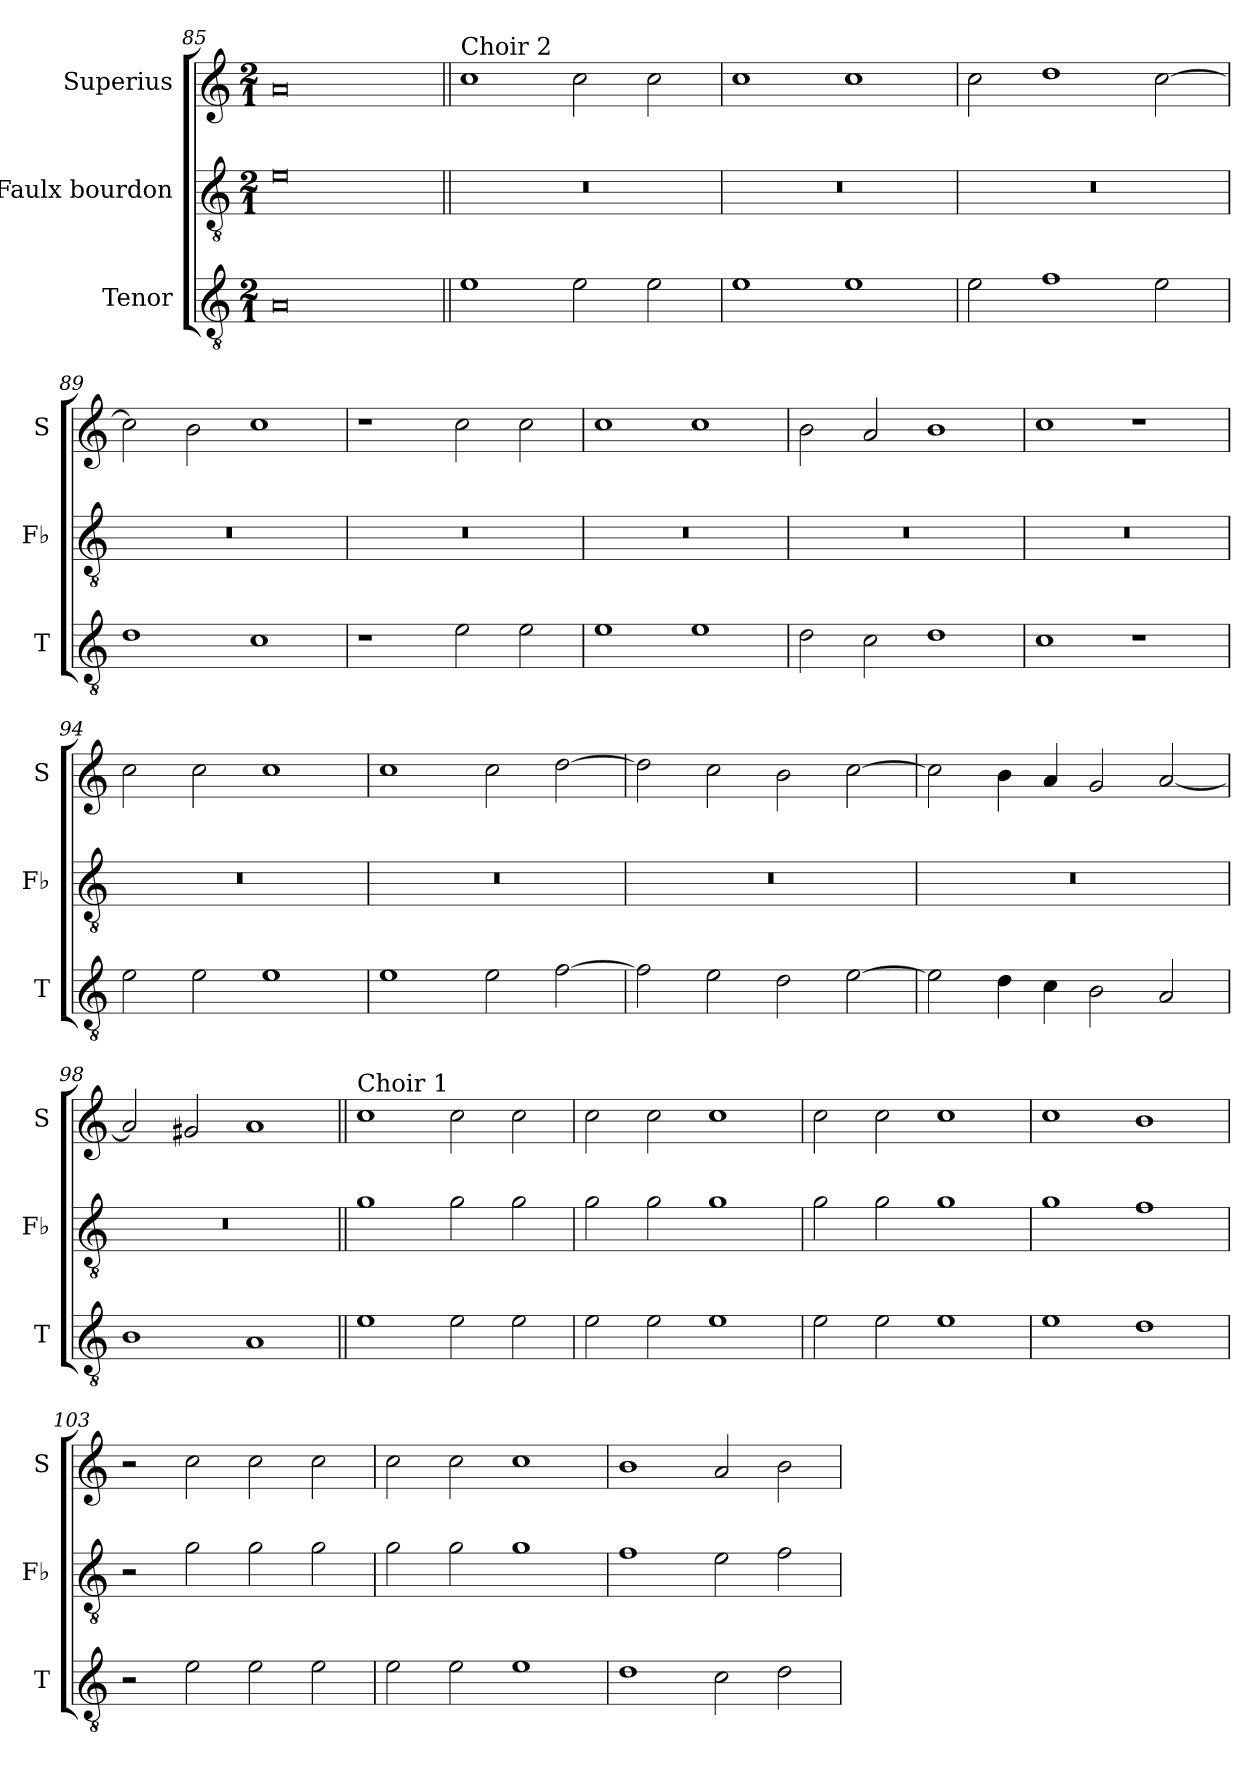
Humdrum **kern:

**kern	**kern	**kern
*part3	*part2	*part1
*staff3	*staff2	*staff1
*I"Tenor	*I"Faulx bourdon	*I"Superius
*I'T	*I'Fb	*I'S
*clefGv2	*clefGv2	*clefG2
*k[]	*k[]	*k[]
*M2/1	*M2/1	*M2/1
=85	=85	=85
0A	0e	0a
=86||	=86||	=86||
!	!	!LO:TX:a:t=Choir 2
1e	0r	1cc
2e\	.	2cc\
2e\	.	2cc\
=87	=87	=87
1e	0r	1cc
1e	.	1cc
=88	=88	=88
2e\	0r	2cc\
1f	.	1dd
2e\	.	[2cc\
=89	=89	=89
1d	0r	2cc\]
.	.	2b\
1c	.	1cc
=90	=90	=90
1r	0r	1r
2e\	.	2cc\
2e\	.	2cc\
=91	=91	=91
1e	0r	1cc
1e	.	1cc
=92	=92	=92
2d\	0r	2b\
2c\	.	2a/
1d	.	1b
=93	=93	=93
1c	0r	1cc
1r	.	1r
=94	=94	=94
2e\	0r	2cc\
2e\	.	2cc\
1e	.	1cc
=95	=95	=95
1e	0r	1cc
2e\	.	2cc\
[2f\	.	[2dd\
=96	=96	=96
2f\]	0r	2dd\]
2e\	.	2cc\
2d\	.	2b\
[2e\	.	[2cc\
=97	=97	=97
2e\]	0r	2cc\]
4d\	.	4b\
4c\	.	4a/
2B\	.	2g/
2A/	.	[2a/
=98	=98	=98
1B	0r	2a/]
.	.	2g#X/
1A	.	1a
=99||	=99||	=99||
!	!	!LO:TX:a:t=Choir 1
1e	1g	1cc
2e\	2g\	2cc\
2e\	2g\	2cc\
=100	=100	=100
2e\	2g\	2cc\
2e\	2g\	2cc\
1e	1g	1cc
=101	=101	=101
2e\	2g\	2cc\
2e\	2g\	2cc\
1e	1g	1cc
=102	=102	=102
1e	1g	1cc
1d	1f	1b
=103	=103	=103
2r	2r	2r
2e\	2g\	2cc\
2e\	2g\	2cc\
2e\	2g\	2cc\
=104	=104	=104
2e\	2g\	2cc\
2e\	2g\	2cc\
1e	1g	1cc
=105	=105	=105
1d	1f	1b
2c\	2e\	2a/
2d\	2f\	2b\
=	=	=
*-	*-	*-
